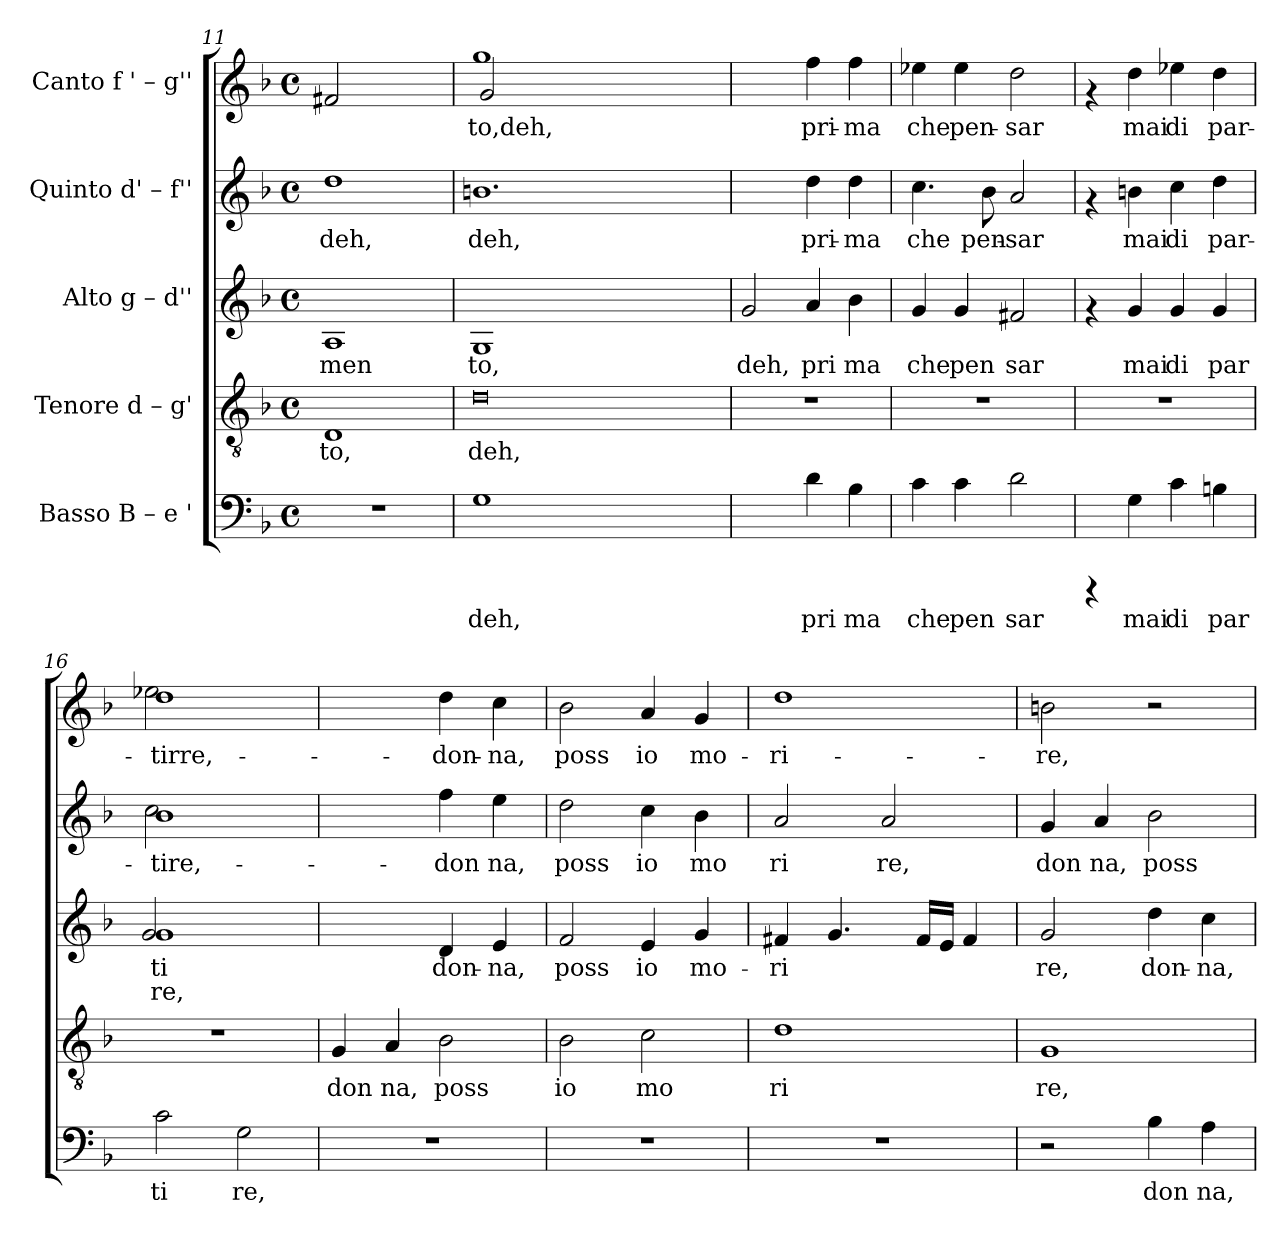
**kern	**text	**kern	**text	**kern	**text	**text	**kern	**text	**kern	**text
*part5	*part5	*part4	*part4	*part3	*part3	*part3	*part2	*part2	*part1	*part1
*staff5	*staff5	*staff4	*staff4	*staff3	*staff3	*staff3	*staff2	*staff2	*staff1	*staff1
*I"Basso  B – e '	*	*I"Tenore  d – g'	*	*I"Alto  g – d''	*	*	*I"Quinto  d' – f''	*	*I"Canto  f ' – g''	*
*clefF4	*	*clefGv2	*	*clefG2	*	*	*clefG2	*	*clefG2	*
*k[b-]	*	*k[b-]	*	*k[b-]	*	*	*k[b-]	*	*k[b-]	*
*F:	*	*F:	*	*F:	*	*	*F:	*	*F:	*
*M4/4	*	*M4/4	*	*M4/4	*	*	*M4/4	*	*M4/4	*
*met(c)	*	*met(c)	*	*met(c)	*	*	*met(c)	*	*met(c)	*
=11	=11	=11	=11	=11	=11	=11	=11	=11	=11	=11
!	!	!	!LO:LY:b:cj	!	!LO:LY:b:rj	!	!	!LO:LY:b:rj	!	!LO:LY:b:rj
1r	.	1D	to,	1A	men	.	1dd	deh,	2f#X/	--
.	.	.	.	.	.	.	.	.	2ryy	.
!!LO:PB:g=z
=12	=12	=12	=12	=12	=12	=12	=12	=12	=12	=12
!	!LO:LY:b	!	!LO:LY:b:cj	!	!LO:LY:b:rj	!	!	!LO:LY:b:rj	!	!LO:LY:b:rj
*	*	*	*	*	*	*	*	*	*^	*
1G	deh,	0d	deh,	1G	to,	.	1.bn	deh,	1gg	2g/	-to,deh,
.	.	.	.	.	.	.	.	.	.	1ryy	.
1ryy	.	.	.	1ryy	.	.	.	.	1ryy	.	.
.	.	.	.	.	.	.	2ryy	.	.	2ryy	.
=13	=13	=13	=13	=13	=13	=13	=13	=13	=13	=13	=13
!	!	!	!	!	!LO:LY:b:rj	!	!	!	!	!	!
*	*	*	*	*	*	*	*	*	*v	*v	*
2ryy	.	1r	.	2g/	deh,	.	2ryy	.	2ryy	.
!	!LO:LY:b	!	!	!	!LO:LY:b:rj	!	!	!LO:LY:b:rj	!	!LO:LY:b:rj
4d\	pri	.	.	4a/	pri	.	4dd\	pri-	4ff\	pri-
!	!LO:LY:b	!	!	!	!LO:LY:b:rj	!	!	!LO:LY:b:rj	!	!LO:LY:b:rj
4B-\	ma	.	.	4b-\	ma	.	4dd\	-ma	4ff\	-ma
=14	=14	=14	=14	=14	=14	=14	=14	=14	=14	=14
!	!LO:LY:b	!	!	!	!LO:LY:b:rj	!	!	!LO:LY:b:rj	!	!LO:LY:b:rj
4c\	che	1r	.	4g/	che	.	4.cc\	che	4ee-X\	che
!	!LO:LY:b	!	!	!	!LO:LY:b:rj	!	!	!	!	!LO:LY:b:rj
4c\	pen	.	.	4g/	pen	.	.	.	4ee-\	pen-
!	!	!	!	!	!	!	!	!LO:LY:b:rj	!	!
.	.	.	.	.	.	.	8b-\	pen-	.	.
!	!LO:LY:b	!	!	!	!LO:LY:b:rj	!	!	!LO:LY:b:rj	!	!LO:LY:b:rj
2d\	sar	.	.	2f#X/	sar	.	2a/	-sar	2dd\	-sar
=15	=15	=15	=15	=15	=15	=15	=15	=15	=15	=15
4rCCC	.	1r	.	4rf	.	.	4rf	.	4rf	.
!	!LO:LY:b	!	!	!	!LO:LY:b:rj	!	!	!LO:LY:b:rj	!	!LO:LY:b:rj
4G\	mai	.	.	4g/	mai	.	4bn\	mai	4dd\	mai
!	!LO:LY:b	!	!	!	!LO:LY:b:rj	!	!	!LO:LY:b:rj	!	!LO:LY:b:rj
4c\	di	.	.	4g/	di	.	4cc\	di	4ee-X\	di
!	!LO:LY:b	!	!	!	!LO:LY:b:rj	!	!	!LO:LY:b:rj	!	!LO:LY:b:rj
4Bn\	par	.	.	4g/	par	.	4dd\	par-	4dd\	par-
=16	=16	=16	=16	=16	=16	=16	=16	=16	=16	=16
!	!LO:LY:b	!	!	!	!LO:LY:b:rj	!LO:LY:b:rj	!	!LO:LY:b:rj	!	!LO:LY:b:rj
*	*	*	*	*^	*	*	*^	*	*^	*
2c\	ti	1r	.	1g	2g/	ti	re,	1b-	2cc\	-tire,-	1dd	2ee-X\	-tirre,-
!	!LO:LY:b	!	!	!	!	!	!	!	!	!	!	!	!
2G\	re,	.	.	.	2ryy	.	.	.	2ryy	.	.	2ryy	.
!!LO:PB:g=z
=17	=17	=17	=17	=17	=17	=17	=17	=17	=17	=17	=17	=17	=17
!	!	!	!LO:LY:b:cj	!	!	!	!	!	!	!	!	!	!
*	*	*	*	*v	*v	*	*	*	*	*	*v	*v	*
*	*	*	*	*	*	*	*v	*v	*	*	*
1r	.	4G/	don	2ryy	.	.	2ryy	.	2ryy	.
!	!	!	!LO:LY:b:cj	!	!	!	!	!	!	!
.	.	4A/	na,	.	.	.	.	.	.	.
!	!	!	!LO:LY:b:cj	!	!LO:LY:b:rj	!	!	!LO:LY:b:rj	!	!LO:LY:b:rj
.	.	2B-\	poss	4d/	don-	.	4ff\	-don	4dd\	-don-
!	!	!	!	!	!LO:LY:b:rj	!	!	!LO:LY:b:rj	!	!LO:LY:b:rj
.	.	.	.	4e/	-na,	.	4ee\	na,	4cc\	-na,
=18	=18	=18	=18	=18	=18	=18	=18	=18	=18	=18
!	!	!	!LO:LY:b:cj	!	!LO:LY:b:rj	!	!	!LO:LY:b:rj	!	!LO:LY:b:rj
1r	.	2B-\	io	2f/	poss	.	2dd\	poss	2b-\	poss
!	!	!	!LO:LY:b:cj	!	!LO:LY:b:rj	!	!	!LO:LY:b:rj	!	!LO:LY:b:rj
.	.	2c\	mo	4e/	io	.	4cc\	io	4a/	io
!	!	!	!	!	!LO:LY:b:rj	!	!	!LO:LY:b:rj	!	!LO:LY:b:rj
.	.	.	.	4g/	mo-	.	4b-\	mo	4g/	mo-
=19	=19	=19	=19	=19	=19	=19	=19	=19	=19	=19
!	!	!	!LO:LY:b:cj	!	!LO:LY:b:rj	!	!	!LO:LY:b:rj	!	!LO:LY:b:rj
1r	.	1d	ri	4f#X/	-ri-	.	2a/	ri	1dd	-ri-
!	!	!	!	!	!LO:LY:b:rj	!	!	!	!	!
.	.	.	.	4.g/	--	.	.	.	.	.
!	!	!	!	!	!	!	!	!LO:LY:b:rj	!	!
.	.	.	.	.	.	.	2a/	re,	.	.
!	!	!	!	!	!LO:LY:b:rj	!	!	!	!	!
.	.	.	.	16f#/L	--	.	.	.	.	.
!	!	!	!	!	!LO:LY:b:rj	!	!	!	!	!
.	.	.	.	16e/J	--	.	.	.	.	.
!	!	!	!	!	!LO:LY:b:rj	!	!	!	!	!
.	.	.	.	4f#/	--	.	.	.	.	.
=20	=20	=20	=20	=20	=20	=20	=20	=20	=20	=20
!	!	!	!LO:LY:b:cj	!	!LO:LY:b:rj	!	!	!LO:LY:b:rj	!	!LO:LY:b:rj
2r	.	1G	re,	2g/	-re,	.	4g/	don	2bn\	-re,
!	!	!	!	!	!	!	!	!LO:LY:b:rj	!	!
.	.	.	.	.	.	.	4a/	na,	.	.
!	!LO:LY:b	!	!	!	!LO:LY:b:rj	!	!	!LO:LY:b:rj	!	!
4B-\	don	.	.	4dd\	don-	.	2b-\	poss	2r	.
!	!LO:LY:b	!	!	!	!LO:LY:b:rj	!	!	!	!	!
4A\	na,	.	.	4cc\	-na,	.	.	.	.	.
=	=	=	=	=	=	=	=	=	=	=
*-	*-	*-	*-	*-	*-	*-	*-	*-	*-	*-
